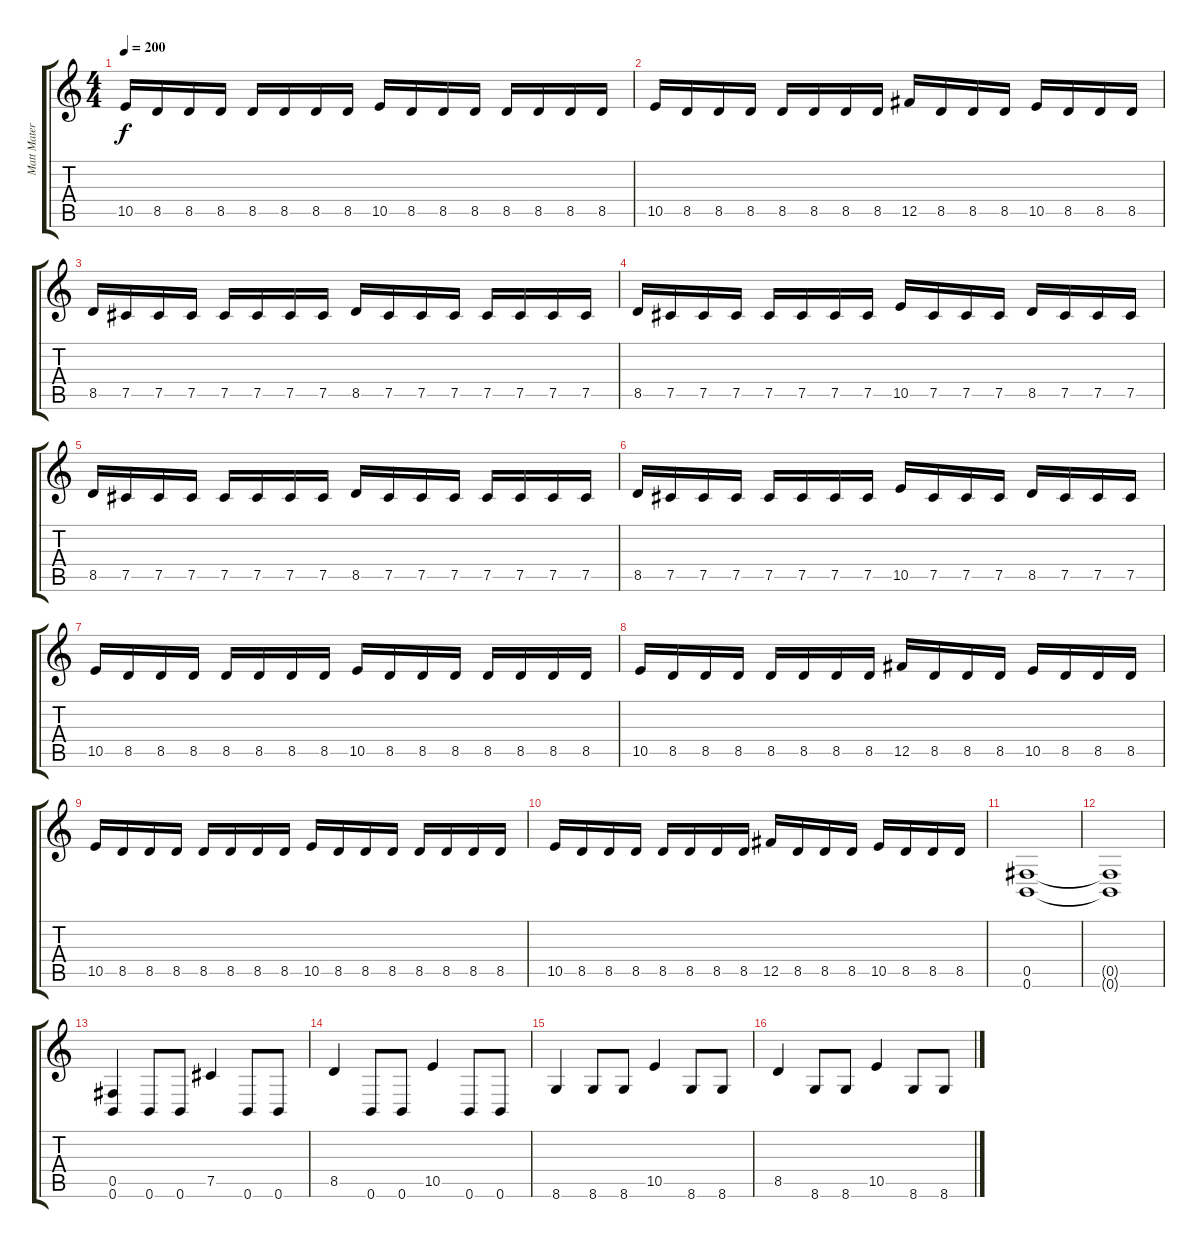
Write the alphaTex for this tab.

\track ("Matt Matera" "Matt Mater") {instrument overdrivenguitar}
\staff {score tabs}
\tuning (Db4 Ab3 E3 B2 Gb2 B1) {hide}
\ts (4 4)
\tempo 200
\clef g2
\ks c
10.5.16{dy f} 8.5.16 8.5.16 8.5.16 8.5.16 8.5.16 8.5.16 8.5.16 10.5.16 8.5.16 8.5.16 8.5.16 8.5.16 8.5.16 8.5.16 8.5.16 |
10.5.16 8.5.16 8.5.16 8.5.16 8.5.16 8.5.16 8.5.16 8.5.16 12.5.16 8.5.16 8.5.16 8.5.16 10.5.16 8.5.16 8.5.16 8.5.16 |
8.5.16 7.5.16 7.5.16 7.5.16 7.5.16 7.5.16 7.5.16 7.5.16 8.5.16 7.5.16 7.5.16 7.5.16 7.5.16 7.5.16 7.5.16 7.5.16 |
8.5.16 7.5.16 7.5.16 7.5.16 7.5.16 7.5.16 7.5.16 7.5.16 10.5.16 7.5.16 7.5.16 7.5.16 8.5.16 7.5.16 7.5.16 7.5.16 |
8.5.16 7.5.16 7.5.16 7.5.16 7.5.16 7.5.16 7.5.16 7.5.16 8.5.16 7.5.16 7.5.16 7.5.16 7.5.16 7.5.16 7.5.16 7.5.16 |
8.5.16 7.5.16 7.5.16 7.5.16 7.5.16 7.5.16 7.5.16 7.5.16 10.5.16 7.5.16 7.5.16 7.5.16 8.5.16 7.5.16 7.5.16 7.5.16 |
10.5.16 8.5.16 8.5.16 8.5.16 8.5.16 8.5.16 8.5.16 8.5.16 10.5.16 8.5.16 8.5.16 8.5.16 8.5.16 8.5.16 8.5.16 8.5.16 |
10.5.16 8.5.16 8.5.16 8.5.16 8.5.16 8.5.16 8.5.16 8.5.16 12.5.16 8.5.16 8.5.16 8.5.16 10.5.16 8.5.16 8.5.16 8.5.16 |
10.5.16 8.5.16 8.5.16 8.5.16 8.5.16 8.5.16 8.5.16 8.5.16 10.5.16 8.5.16 8.5.16 8.5.16 8.5.16 8.5.16 8.5.16 8.5.16 |
10.5.16 8.5.16 8.5.16 8.5.16 8.5.16 8.5.16 8.5.16 8.5.16 12.5.16 8.5.16 8.5.16 8.5.16 10.5.16 8.5.16 8.5.16 8.5.16 |
(0.5 0.6).1 |
(0.5{t} 0.6{t}).1 |
(0.5 0.6).4 0.6.8 0.6.8 7.5.4 0.6.8 0.6.8 |
8.5.4 0.6.8 0.6.8 10.5.4 0.6.8 0.6.8 |
8.6.4 8.6.8 8.6.8 10.5.4 8.6.8 8.6.8 |
8.5.4 8.6.8 8.6.8 10.5.4 8.6.8 8.6.8
